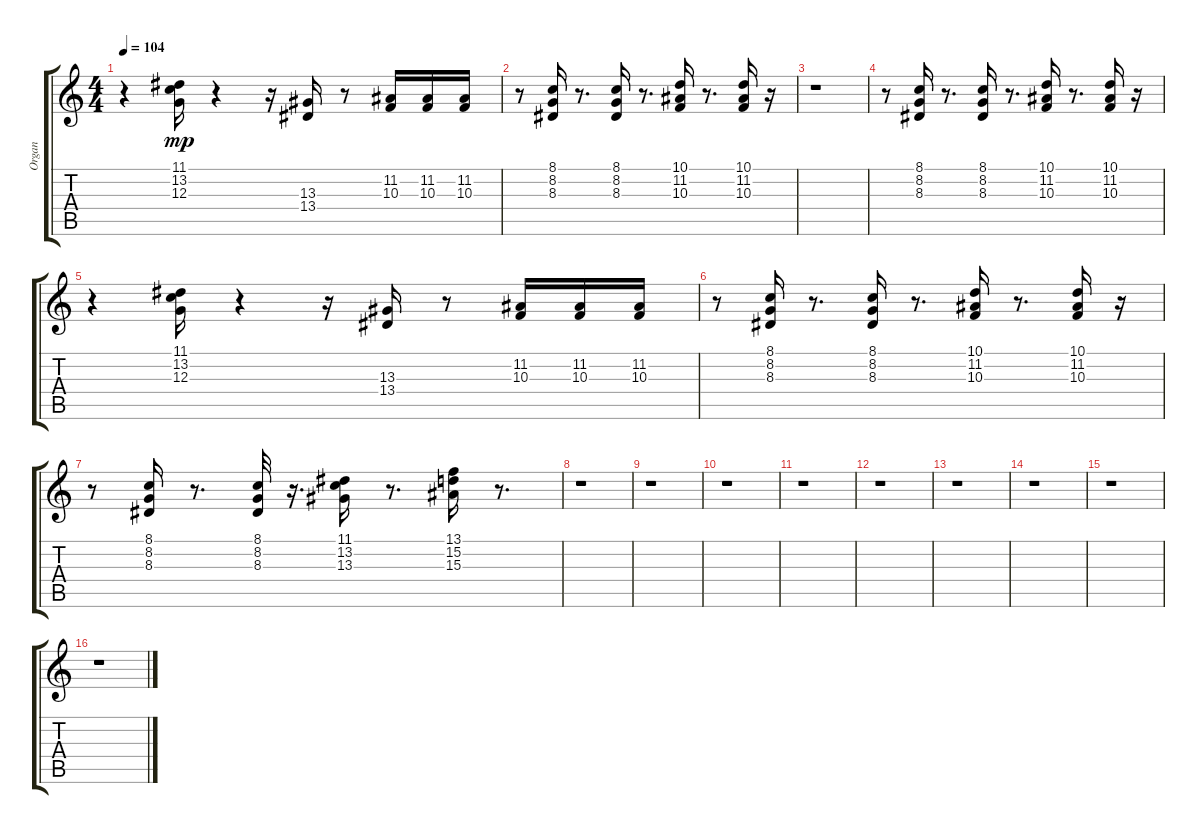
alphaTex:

\track ("Organ               " "Organ     ") {instrument drawbarorgan}
\staff {score tabs}
\tuning (E4 B3 G3 D3 A2 E2) {hide}
\ts (4 4)
\tempo 104
\clef g2
\ks c
r.4{dy mp} (11.1 13.2 12.3).16 r.4 r.16 (13.3 13.4).16 r.8 (11.2 10.3).16 (11.2 10.3).16 (11.2 10.3).16 |
r.8 (8.1 8.2 8.3).16 r.8{d} (8.1 8.2 8.3).16 r.8{d} (10.1 11.2 10.3).16 r.8{d} (10.1 11.2 10.3).16 r.16 |
r.1 |
r.8 (8.1 8.2 8.3).16 r.8{d} (8.1 8.2 8.3).16 r.8{d} (10.1 11.2 10.3).16 r.8{d} (10.1 11.2 10.3).16 r.16 |
r.4 (11.1 13.2 12.3).16 r.4 r.16 (13.3 13.4).16 r.8 (11.2 10.3).16 (11.2 10.3).16 (11.2 10.3).16 |
r.8 (8.1 8.2 8.3).16 r.8{d} (8.1 8.2 8.3).16 r.8{d} (10.1 11.2 10.3).16 r.8{d} (10.1 11.2 10.3).16 r.16 |
r.8 (8.1 8.2 8.3).16 r.8{d} (8.1 8.2 8.3).32 r.16{d} (11.1 13.2 13.3).16 r.8{d} (13.1 15.2 15.3).16 r.8{d} |
r.1 |
r.1 |
r.1 |
r.1 |
r.1 |
r.1 |
r.1 |
r.1 |
r.1
